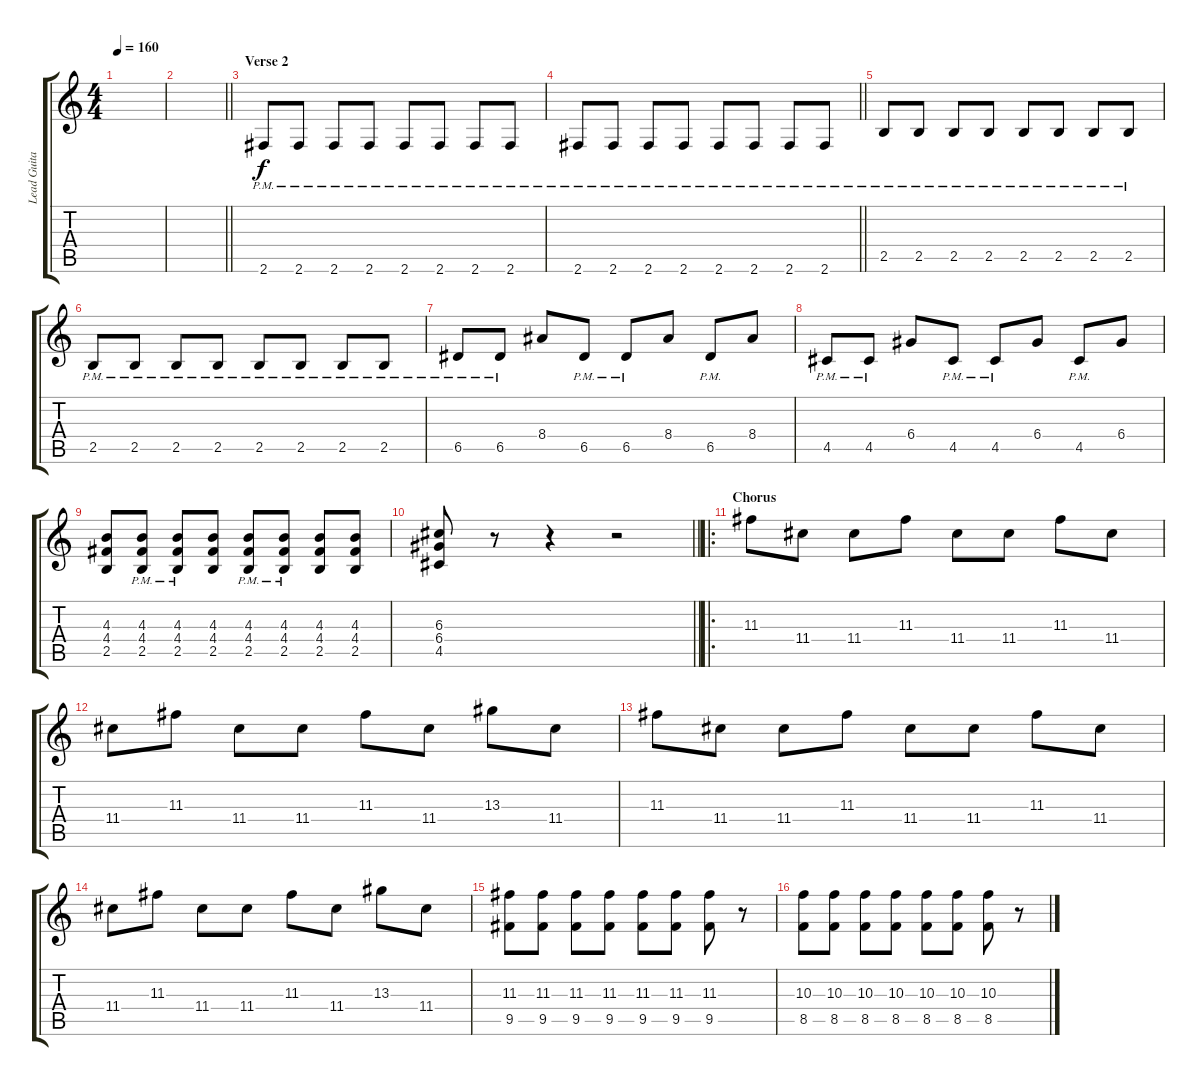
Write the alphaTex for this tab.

\track ("Lead Guitar" "Lead Guita") {instrument distortionguitar}
\staff {score tabs}
\tuning (E4 B3 G3 D3 A2 E2) {hide}
\ts (4 4)
\tempo 160
\clef g2
\ks c
|
\barLineRight lightlight
|
\section ("" "Verse 2")
2.6{pm}.8 2.6{pm}.8 2.6{pm}.8 2.6{pm}.8 2.6{pm}.8 2.6{pm}.8 2.6{pm}.8 2.6{pm}.8 |
\barLineRight lightlight
2.6{pm}.8 2.6{pm}.8 2.6{pm}.8 2.6{pm}.8 2.6{pm}.8 2.6{pm}.8 2.6{pm}.8 2.6{pm}.8 |
2.5{pm}.8 2.5{pm}.8 2.5{pm}.8 2.5{pm}.8 2.5{pm}.8 2.5{pm}.8 2.5{pm}.8 2.5{pm}.8 |
2.5{pm}.8 2.5{pm}.8 2.5{pm}.8 2.5{pm}.8 2.5{pm}.8 2.5{pm}.8 2.5{pm}.8 2.5{pm}.8 |
6.5{pm}.8 6.5{pm}.8 8.4.8 6.5{pm}.8 6.5{pm}.8 8.4.8 6.5{pm}.8 8.4.8 |
4.5{pm}.8 4.5{pm}.8 6.4.8 4.5{pm}.8 4.5{pm}.8 6.4.8 4.5{pm}.8 6.4.8 |
(4.3 4.4 2.5).8 (4.3{pm} 4.4{pm} 2.5{pm}).8 (4.3{pm} 4.4{pm} 2.5{pm}).8 (4.3 4.4 2.5).8 (4.3{pm} 4.4{pm} 2.5{pm}).8 (4.3{pm} 4.4{pm} 2.5{pm}).8 (4.3 4.4 2.5).8 (4.3 4.4 2.5).8 |
\barLineRight lightlight
(6.3 6.4 4.5).8 r.8 r.4 r.2 |
\ro
\section ("" "Chorus")
11.3.8 11.4.8 11.4.8 11.3.8 11.4.8 11.4.8 11.3.8 11.4.8 |
11.4.8 11.3.8 11.4.8 11.4.8 11.3.8 11.4.8 13.3.8 11.4.8 |
11.3.8 11.4.8 11.4.8 11.3.8 11.4.8 11.4.8 11.3.8 11.4.8 |
11.4.8 11.3.8 11.4.8 11.4.8 11.3.8 11.4.8 13.3.8 11.4.8 |
(11.3 9.5).8 (11.3 9.5).8 (11.3 9.5).8 (11.3 9.5).8 (11.3 9.5).8 (11.3 9.5).8 (11.3 9.5).8 r.8 |
(10.3 8.5).8 (10.3 8.5).8 (10.3 8.5).8 (10.3 8.5).8 (10.3 8.5).8 (10.3 8.5).8 (10.3 8.5).8 r.8
